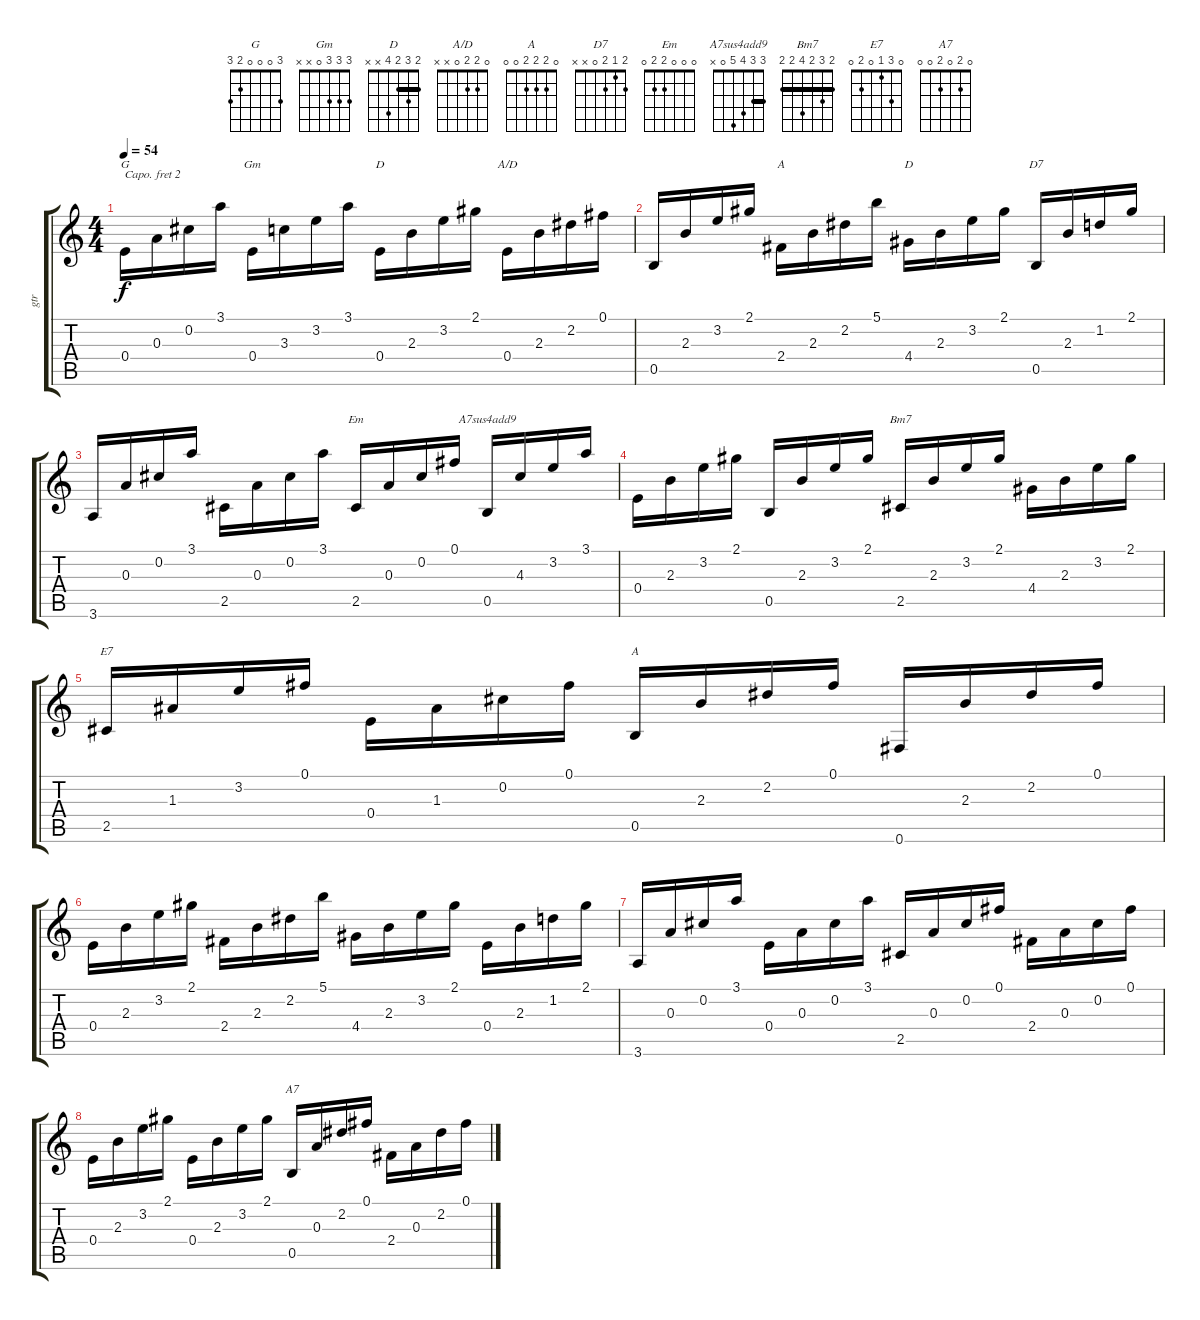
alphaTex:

\track ("gtr" "gtr") {instrument acousticguitarnylon}
\staff {score tabs}
\capo 2
\tuning (E4 B3 G3 D3 A2 E2) {hide}
\chord ("G" 3 0 0 0 2 3)
\chord ("Gm" 3 3 3 0 x x)
\chord ("D" 2 3 2 0 0 x)
\chord ("A/D" 0 2 2 0 x x)
\chord ("A" 5 2 2 2 x x) {firstfret 2 barre 2}
\chord ("D" 2 3 2 4 x x) {barre 2}
\chord ("D7" 2 1 2 0 x x)
\chord ("Em" 0 0 0 2 2 0)
\chord ("A7sus4add9" 3 3 4 5 0 x) {barre 3}
\chord ("Bm7" 2 3 2 4 2 2) {barre 2}
\chord ("E7" 0 3 1 0 2 0)
\chord ("A" 0 2 2 2 0 0)
\chord ("A7" 0 2 0 2 0 0)
\ts (4 4)
\tempo 54
\clef g2
\ks c
0.4.16{ch "G" dy f} 0.3.16 0.2.16 3.1.16 0.4.16{ch "Gm"} 3.3.16 3.2.16 3.1.16 0.4.16{ch "D"} 2.3.16 3.2.16 2.1.16 0.4.16{ch "A/D"} 2.3.16 2.2.16 0.1.16 |
0.5.16 2.3.16 3.2.16 2.1.16 2.4.16{ch "A"} 2.3.16 2.2.16 5.1.16 4.4.16{ch "D"} 2.3.16 3.2.16 2.1.16 0.5.16{ch "D7"} 2.3.16 1.2.16 2.1.16 |
3.6.16 0.3.16 0.2.16 3.1.16 2.5.16 0.3.16 0.2.16 3.1.16 2.5.16{ch "Em"} 0.3.16 0.2.16 0.1.16 0.5.16{ch "A7sus4add9"} 4.3.16 3.2.16 3.1.16 |
0.4.16 2.3.16 3.2.16 2.1.16 0.5.16 2.3.16 3.2.16 2.1.16 2.5.16{ch "Bm7"} 2.3.16 3.2.16 2.1.16 4.4.16 2.3.16 3.2.16 2.1.16 |
2.5.16{ch "E7"} 1.3.16 3.2.16 0.1.16 0.4.16 1.3.16 0.2.16 0.1.16 0.5.16{ch "A"} 2.3.16 2.2.16 0.1.16 0.6.16 2.3.16 2.2.16 0.1.16 |
0.4.16 2.3.16 3.2.16 2.1.16 2.4.16 2.3.16 2.2.16 5.1.16 4.4.16 2.3.16 3.2.16 2.1.16 0.4.16 2.3.16 1.2.16 2.1.16 |
3.6.16 0.3.16 0.2.16 3.1.16 0.4.16 0.3.16 0.2.16 3.1.16 2.5.16 0.3.16 0.2.16 0.1.16 2.4.16 0.3.16 0.2.16 0.1.16 |
0.4.16 2.3.16 3.2.16 2.1.16 0.4.16 2.3.16 3.2.16 2.1.16 0.5.16{ch "A7"} 0.3.16 2.2.16 0.1.16 2.4.16 0.3.16 2.2.16 0.1.16
